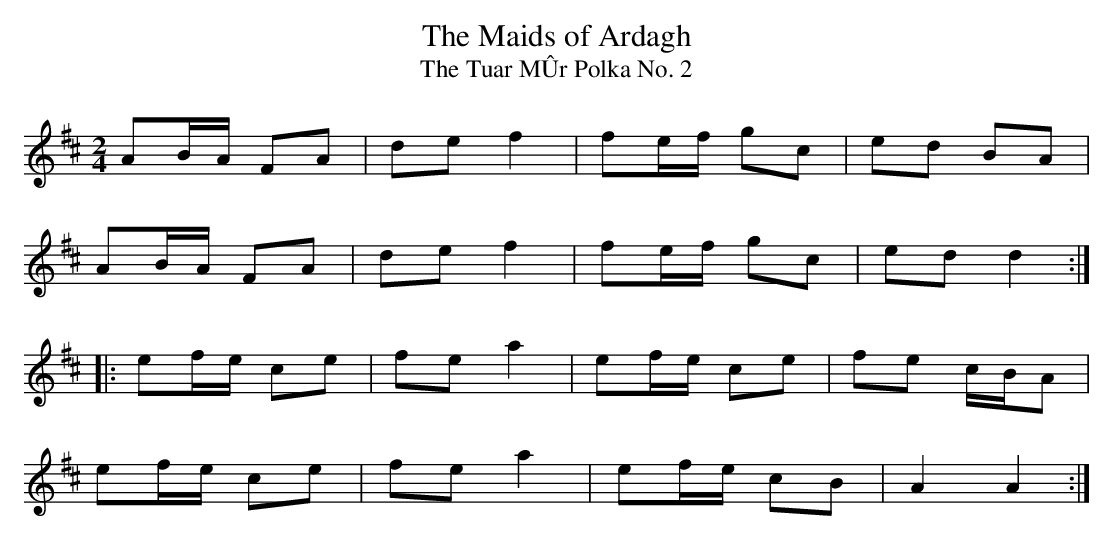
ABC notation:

X:1
T:The Maids of Ardagh
T:The Tuar MÛr Polka No. 2
M:2/4
L:1/8
K:D
AB/A/ FA|de f2|fe/2f/2 gc|ed BA|
AB/A/ FA|de f2|fe/2f/2 gc|ed d2:|
|:ef/2e/2 ce|fe a2|ef/2e/2 ce|fe c/2B/2A|
ef/2e/2 ce|fe a2|ef/2e/2 cB|A2 A2:|
